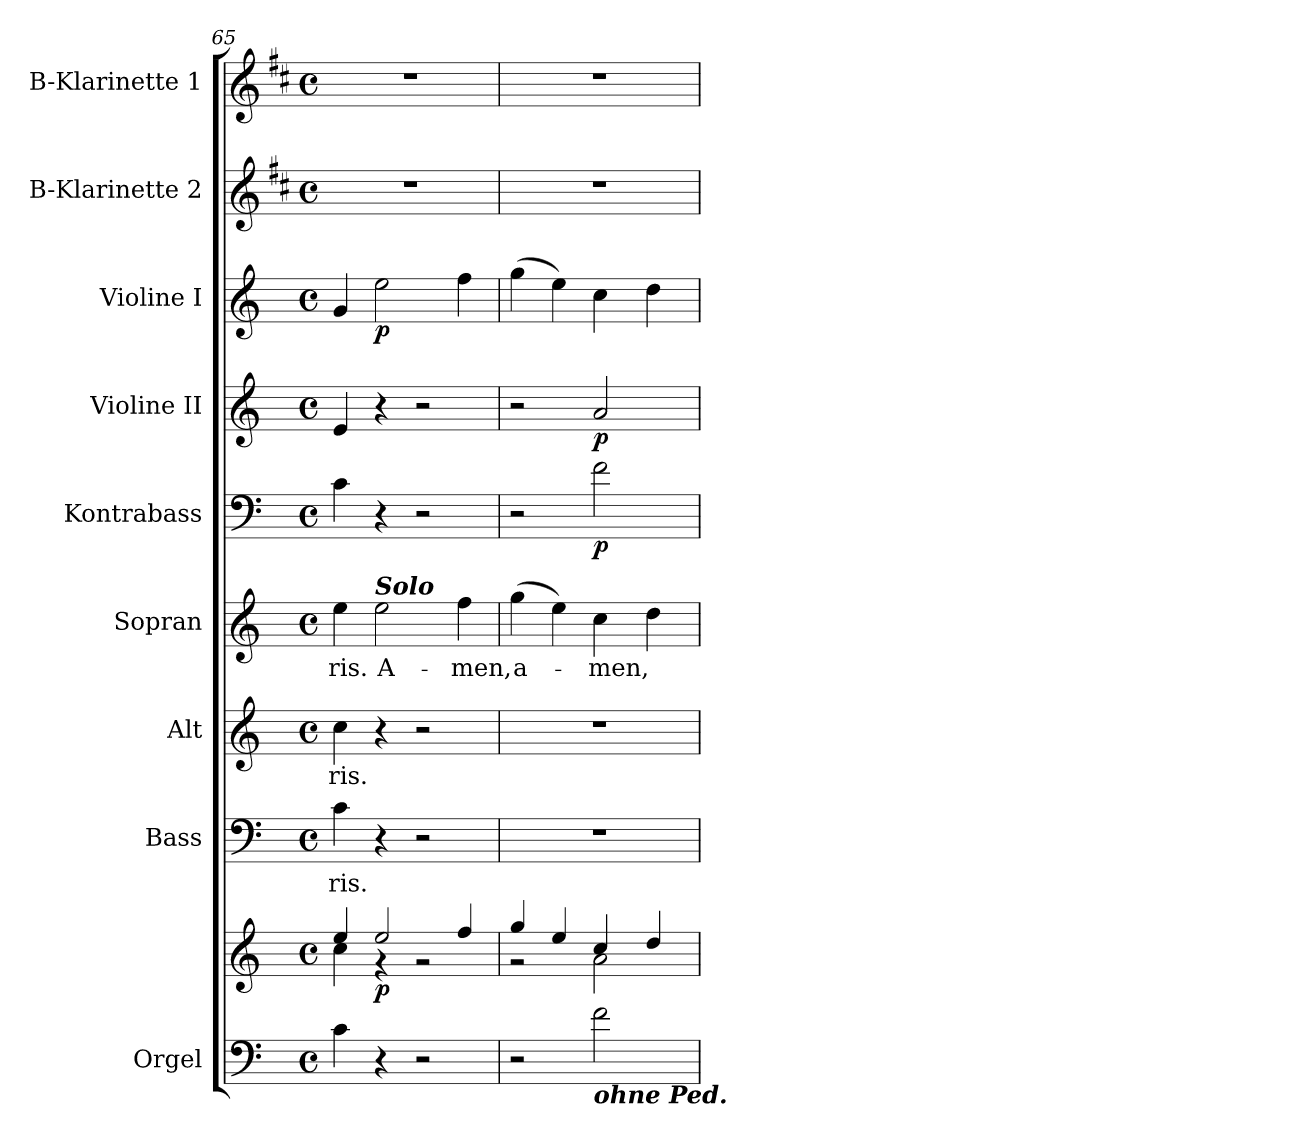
**kern	**kern	**dynam	**kern	**text	**kern	**text	**kern	**text	**kern	**dynam	**kern	**dynam	**kern	**dynam	**kern	**kern
*part9	*part9	*part9	*part8	*part8	*part7	*part7	*part6	*part6	*part5	*part5	*part4	*part4	*part3	*part3	*part2	*part1
*staff10	*staff9	*staff9/10	*staff8	*staff8	*staff7	*staff7	*staff6	*staff6	*staff5	*staff5	*staff4	*staff4	*staff3	*staff3	*staff2	*staff1
*I"Orgel	*	*	*I"Bass	*	*I"Alt	*	*I"Sopran	*	*I"Kontrabass	*	*I"Violine II	*	*I"Violine I	*	*I"B-Klarinette 2	*I"B-Klarinette 1
*I'Org.	*	*	*I'B.	*	*I'A.	*	*I'S.	*	*I'Kb.	*	*I'Vl. II	*	*I'Vl. I	*	*I'B Kl. 2	*I'B Kl. 1
*clefF4	*clefG2	*	*clefF4	*	*clefG2	*	*clefG2	*	*clefF4	*	*clefG2	*	*clefG2	*	*clefG2	*clefG2
*	*	*	*	*	*	*	*	*	*ITrd7c12	*	*	*	*	*	*ITrd1c2	*ITrd1c2
*k[]	*k[]	*	*k[]	*	*k[]	*	*k[]	*	*k[]	*	*k[]	*	*k[]	*	*k[]	*k[]
*C:	*C:	*	*C:	*	*C:	*	*C:	*	*C:	*	*C:	*	*C:	*	*C:	*C:
*M4/4	*M4/4	*	*M4/4	*	*M4/4	*	*M4/4	*	*M4/4	*	*M4/4	*	*M4/4	*	*M4/4	*M4/4
*met(c)	*met(c)	*	*met(c)	*	*met(c)	*	*met(c)	*	*met(c)	*	*met(c)	*	*met(c)	*	*met(c)	*met(c)
=65	=65	=65	=65	=65	=65	=65	=65	=65	=65	=65	=65	=65	=65	=65	=65	=65
*	*^	*	*	*	*	*	*	*	*	*	*	*	*	*	*	*
!	!	!	!	!	!LO:LY:b	!	!LO:LY:b	!	!LO:LY:b	!	!	!	!	!	!	!	!
4c\	4ee/	4cc\	.	4c\	-ris.	4cc\	-ris.	4ee\	-ris.	4C\	.	4e/	.	4g/	.	1r	1r
!	!	!	!	!	!	!	!	!LO:TX:a:Bi:t=Solo	!	!	!	!	!	!	!	!	!
!	!	!	!LO:DY:b	!	!	!	!	!	!LO:LY:b	!	!	!	!	!	!LO:DY:b	!	!
4r	2ee/	4rg	p	4r	.	4r	.	2ee\	A-	4r	.	4r	.	2ee\	p	.	.
2r	.	2rg	.	2r	.	2r	.	.	.	2r	.	2r	.	.	.	.	.
!	!	!	!	!	!	!	!	!	!LO:LY:b	!	!	!	!	!	!	!	!
.	4ff/	.	.	.	.	.	.	4ff\	-men,	.	.	.	.	4ff\	.	.	.
=66	=66	=66	=66	=66	=66	=66	=66	=66	=66	=66	=66	=66	=66	=66	=66	=66	=66
!	!	!	!	!	!	!	!	!	!LO:LY:b	!	!	!	!	!	!	!	!
2r	4gg/	2rg	.	1r	.	1r	.	(>4gg\	a-	2r	.	2r	.	(>4gg\	.	1r	1r
.	4ee/	.	.	.	.	.	.	4ee\)	.	.	.	.	.	4ee\)	.	.	.
!LO:TX:b:Bi:t=ohne Ped.	!	!	!	!	!	!	!	!	!	!	!	!	!	!	!	!	!
!	!	!	!	!	!	!	!	!	!LO:LY:b	!	!LO:DY:b	!	!LO:DY:b	!	!	!	!
2f\	4cc/	2a\	.	.	.	.	.	4cc\	-men,	2F\	p	2a/	p	4cc\	.	.	.
.	4dd/	.	.	.	.	.	.	4dd\	.	.	.	.	.	4dd\	.	.	.
*	*v	*v	*	*	*	*	*	*	*	*	*	*	*	*	*	*	*
=	=	=	=	=	=	=	=	=	=	=	=	=	=	=	=	=
*-	*-	*-	*-	*-	*-	*-	*-	*-	*-	*-	*-	*-	*-	*-	*-	*-
